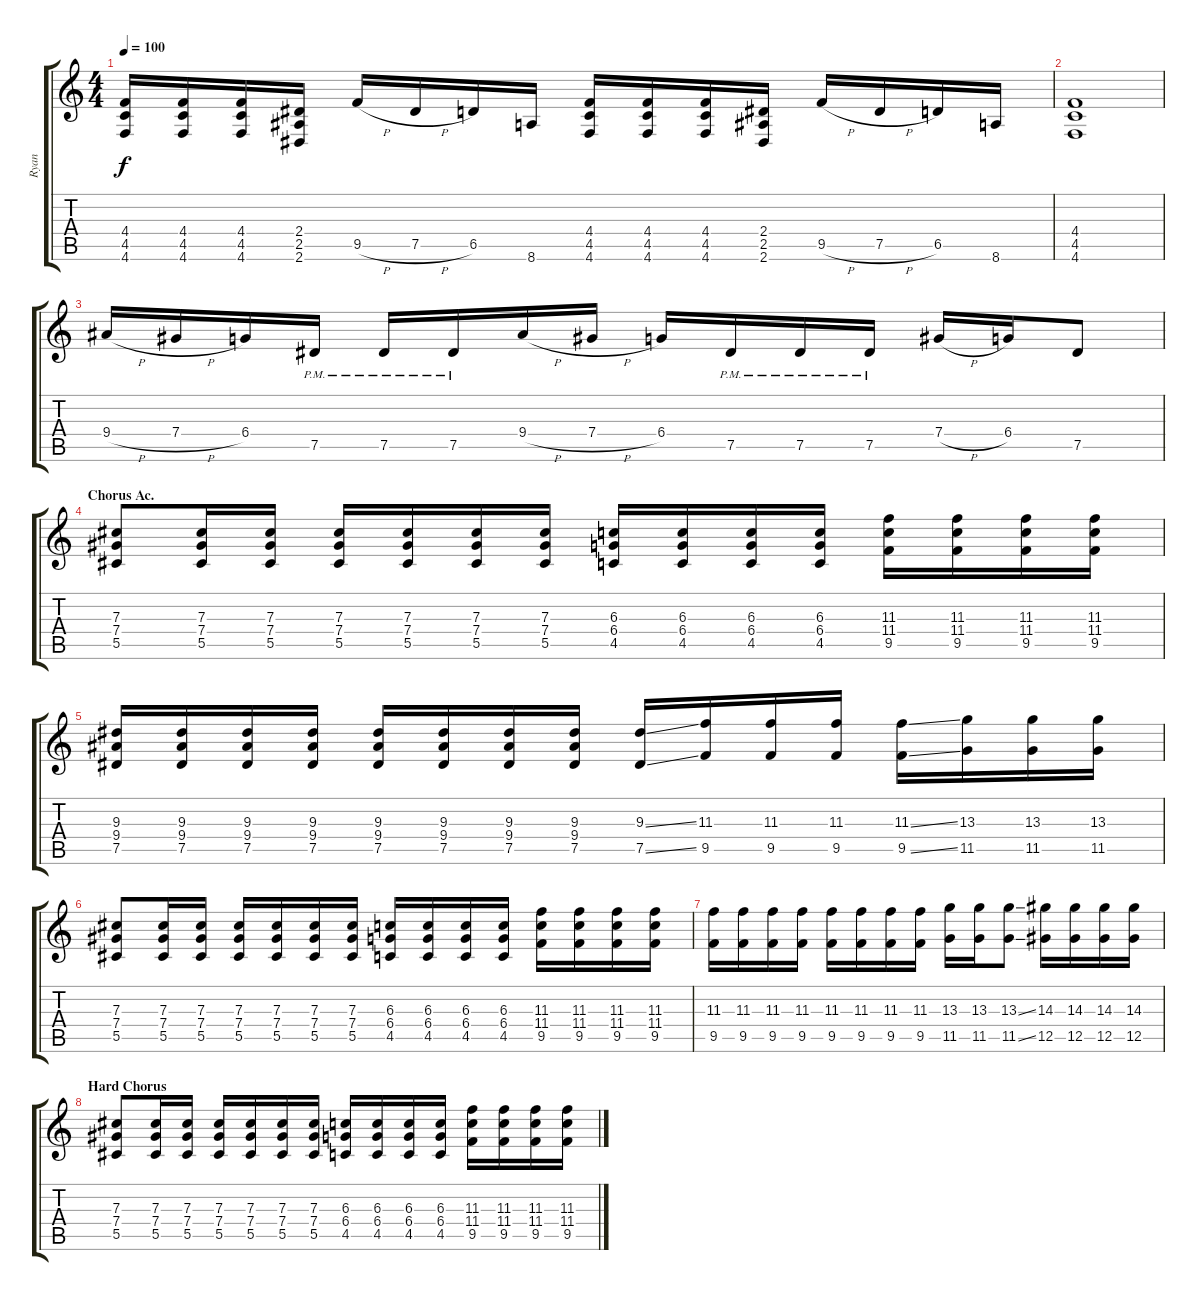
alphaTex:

\track ("Ryan" "Ryan") {instrument distortionguitar}
\staff {score tabs}
\tuning (Eb4 Bb3 Gb3 Db3 Ab2 Db2) {hide}
\ts (4 4)
\tempo 100
\clef g2
\ks c
(4.4 4.5 4.6).16{dy f volume 13 instrument distortionguitar} (4.4 4.5 4.6).16 (4.4 4.5 4.6).16 (2.4 2.5 2.6).16 9.5{h}.16 7.5{h}.16 6.5.16 8.6.16 (4.4 4.5 4.6).16 (4.4 4.5 4.6).16 (4.4 4.5 4.6).16 (2.4 2.5 2.6).16 9.5{h}.16 7.5{h}.16 6.5.16 8.6.16 |
(4.4 4.5 4.6).1 |
9.4{h}.16 7.4{h}.16 6.4.16 7.5{pm}.16 7.5{pm}.16 7.5{pm}.16 9.4{h}.16 7.4{h}.16 6.4.16 7.5{pm}.16 7.5{pm}.16 7.5{pm}.16 7.4{h}.16 6.4.16 7.5.8 |
\section ("" "Chorus Ac.")
(7.3 7.4 5.5).8{instrument acousticguitarnylon} (7.3 7.4 5.5).16 (7.3 7.4 5.5).16 (7.3 7.4 5.5).16 (7.3 7.4 5.5).16 (7.3 7.4 5.5).16 (7.3 7.4 5.5).16 (6.3 6.4 4.5).16 (6.3 6.4 4.5).16 (6.3 6.4 4.5).16 (6.3 6.4 4.5).16 (11.3 11.4 9.5).16 (11.3 11.4 9.5).16 (11.3 11.4 9.5).16 (11.3 11.4 9.5).16 |
(9.3 9.4 7.5).16 (9.3 9.4 7.5).16 (9.3 9.4 7.5).16 (9.3 9.4 7.5).16 (9.3 9.4 7.5).16 (9.3 9.4 7.5).16 (9.3 9.4 7.5).16 (9.3 9.4 7.5).16 (9.3{ss} 7.5{ss}).16 (11.3 9.5).16 (11.3 9.5).16 (11.3 9.5).16 (11.3{ss} 9.5{ss}).16 (13.3 11.5).16 (13.3 11.5).16 (13.3 11.5).16 |
(7.3 7.4 5.5).8{instrument acousticguitarnylon} (7.3 7.4 5.5).16 (7.3 7.4 5.5).16 (7.3 7.4 5.5).16 (7.3 7.4 5.5).16 (7.3 7.4 5.5).16 (7.3 7.4 5.5).16 (6.3 6.4 4.5).16 (6.3 6.4 4.5).16 (6.3 6.4 4.5).16 (6.3 6.4 4.5).16 (11.3 11.4 9.5).16 (11.3 11.4 9.5).16 (11.3 11.4 9.5).16 (11.3 11.4 9.5).16 |
(11.3 9.5).16{instrument distortionguitar} (11.3 9.5).16 (11.3 9.5).16 (11.3 9.5).16 (11.3 9.5).16 (11.3 9.5).16 (11.3 9.5).16 (11.3 9.5).16 (13.3 11.5).16 (13.3 11.5).16 (13.3{ss} 11.5{ss}).8 (14.3 12.5).16 (14.3 12.5).16 (14.3 12.5).16 (14.3 12.5).16 |
\section ("" "Hard Chorus")
(7.3 7.4 5.5).8 (7.3 7.4 5.5).16 (7.3 7.4 5.5).16 (7.3 7.4 5.5).16 (7.3 7.4 5.5).16 (7.3 7.4 5.5).16 (7.3 7.4 5.5).16 (6.3 6.4 4.5).16 (6.3 6.4 4.5).16 (6.3 6.4 4.5).16 (6.3 6.4 4.5).16 (11.3 11.4 9.5).16 (11.3 11.4 9.5).16 (11.3 11.4 9.5).16 (11.3 11.4 9.5).16
